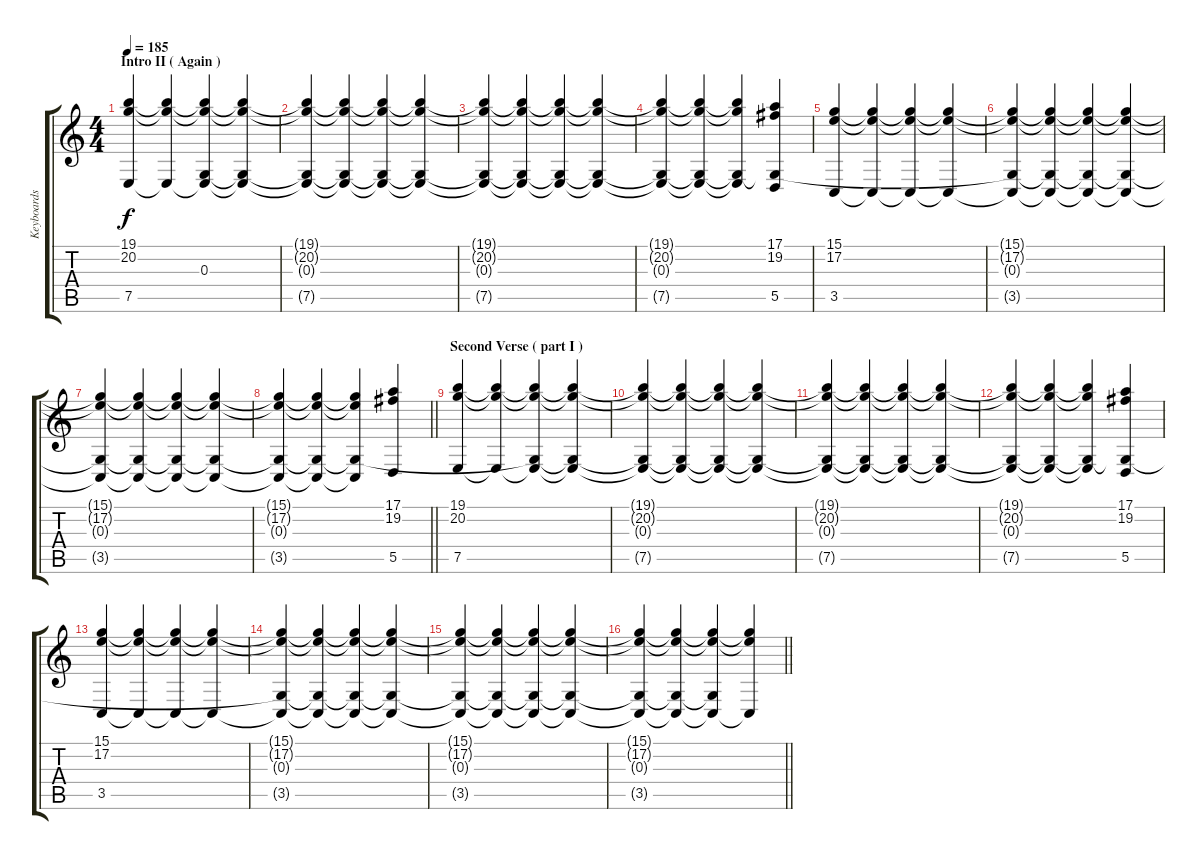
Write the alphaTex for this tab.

\track ("Keyboards" "Keyboards") {instrument stringensemble1}
\staff {score tabs}
\tuning (E4 B3 G3 D3 A2 E2) {hide}
\ts (4 4)
\section ("" "Intro II ( Again )")
\tempo 185
\clef g2
\ks c
(19.1 20.2 7.5).4{dy f} (19.1{t} 20.2{t} 7.5{t}).4 (19.1{t} 20.2{t} 0.3 7.5{t}).4 (19.1{t} 20.2{t} 0.3{t} 7.5{t}).4 |
(19.1{t} 20.2{t} 0.3{t} 7.5{t}).4 (19.1{t} 20.2{t} 0.3{t} 7.5{t}).4 (19.1{t} 20.2{t} 0.3{t} 7.5{t}).4 (19.1{t} 20.2{t} 0.3{t} 7.5{t}).4 |
(19.1{t} 20.2{t} 0.3{t} 7.5{t}).4 (19.1{t} 20.2{t} 0.3{t} 7.5{t}).4 (19.1{t} 20.2{t} 0.3{t} 7.5{t}).4 (19.1{t} 20.2{t} 0.3{t} 7.5{t}).4 |
(19.1{t} 20.2{t} 0.3{t} 7.5{t}).4 (19.1{t} 20.2{t} 0.3{t} 7.5{t}).4 (19.1{t} 20.2{t} 0.3{t} 7.5{t}).4 (17.1 19.2 0.3{t} 5.5).4 |
(15.1 17.2 3.5).4 (15.1{t} 17.2{t} 3.5{t}).4 (15.1{t} 17.2{t} 3.5{t}).4 (15.1{t} 17.2{t} 3.5{t}).4 |
(15.1{t} 17.2{t} 0.3{t} 3.5{t}).4 (15.1{t} 17.2{t} 0.3{t} 3.5{t}).4 (15.1{t} 17.2{t} 0.3{t} 3.5{t}).4 (15.1{t} 17.2{t} 0.3{t} 3.5{t}).4 |
(15.1{t} 17.2{t} 0.3{t} 3.5{t}).4 (15.1{t} 17.2{t} 0.3{t} 3.5{t}).4 (15.1{t} 17.2{t} 0.3{t} 3.5{t}).4 (15.1{t} 17.2{t} 0.3{t} 3.5{t}).4 |
\barLineRight lightlight
(15.1{t} 17.2{t} 0.3{t} 3.5{t}).4 (15.1{t} 17.2{t} 0.3{t} 3.5{t}).4 (15.1{t} 17.2{t} 0.3{t} 3.5{t}).4 (17.1 19.2 5.5).4 |
\section ("" "Second Verse ( part I )")
(19.1 20.2 7.5).4 (19.1{t} 20.2{t} 7.5{t}).4 (19.1{t} 20.2{t} 0.3{t} 7.5{t}).4 (19.1{t} 20.2{t} 0.3{t} 7.5{t}).4 |
(19.1{t} 20.2{t} 0.3{t} 7.5{t}).4 (19.1{t} 20.2{t} 0.3{t} 7.5{t}).4 (19.1{t} 20.2{t} 0.3{t} 7.5{t}).4 (19.1{t} 20.2{t} 0.3{t} 7.5{t}).4 |
(19.1{t} 20.2{t} 0.3{t} 7.5{t}).4 (19.1{t} 20.2{t} 0.3{t} 7.5{t}).4 (19.1{t} 20.2{t} 0.3{t} 7.5{t}).4 (19.1{t} 20.2{t} 0.3{t} 7.5{t}).4 |
(19.1{t} 20.2{t} 0.3{t} 7.5{t}).4 (19.1{t} 20.2{t} 0.3{t} 7.5{t}).4 (19.1{t} 20.2{t} 0.3{t} 7.5{t}).4 (17.1 19.2 0.3{t} 5.5).4 |
(15.1 17.2 3.5).4 (15.1{t} 17.2{t} 3.5{t}).4 (15.1{t} 17.2{t} 3.5{t}).4 (15.1{t} 17.2{t} 3.5{t}).4 |
(15.1{t} 17.2{t} 0.3{t} 3.5{t}).4 (15.1{t} 17.2{t} 0.3{t} 3.5{t}).4 (15.1{t} 17.2{t} 0.3{t} 3.5{t}).4 (15.1{t} 17.2{t} 0.3{t} 3.5{t}).4 |
(15.1{t} 17.2{t} 0.3{t} 3.5{t}).4 (15.1{t} 17.2{t} 0.3{t} 3.5{t}).4 (15.1{t} 17.2{t} 0.3{t} 3.5{t}).4 (15.1{t} 17.2{t} 0.3{t} 3.5{t}).4 |
\barLineRight lightlight
(15.1{t} 17.2{t} 0.3{t} 3.5{t}).4 (15.1{t} 17.2{t} 0.3{t} 3.5{t}).4 (15.1{t} 17.2{t} 0.3{t} 3.5{t}).4 (15.1{t} 17.2{t} 3.5{t}).4
